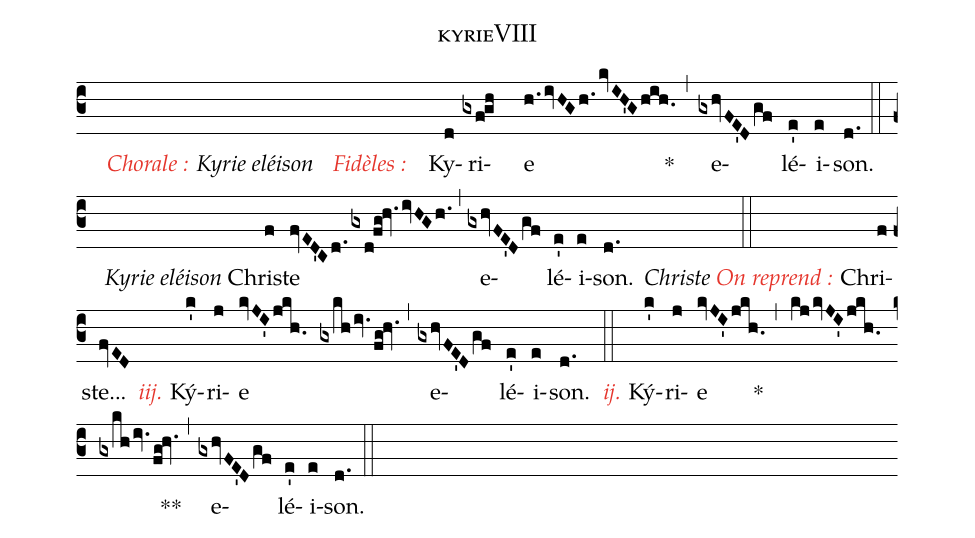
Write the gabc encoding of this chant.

name:kyrieVIII;
def-m1:\linebreak[3];
%%
(c3) ( ) <i><c>Chorale : </c>Kyrie eléison</i>  ()<i><c>Fidèles : </c></i> () Ky(d)ri(gxf!gh )e(h.ivHGh.kvIH'Ghih.) *(,) e(gxhvFE'Dgf)lé(e')i(e)son.(d.) (::) ()<i>Kyrie eléison</i>
Chr{i}(f)ste(fvED'Cd./gxd!fg!hv.ivHGh.) (,) e(gxhvFE'Dgf)lé(e')i(e)son.(d.) (::)
<i>Christe</i> <i><c>On reprend : </c></i>Chr{i}(f)ste...(fvED)
<i><c>iij.</c></i>
K{ý}(k')ri(j)e(kvJI'jkh. gxkhiv.fg!hv.) (,) e(gxhvFE'Dgf)lé(e')i(e)son.(d.) (::)

<i><c>ij.</c></i>
K{ý}(k')ri(j)e(kvJI'jkh.) *(,) (kjkvJI'jkh. gxkhiv.fg!hv.) **(,) e(gxhvFE'Dgf)lé(e')i(e)son.(d.) (::)
